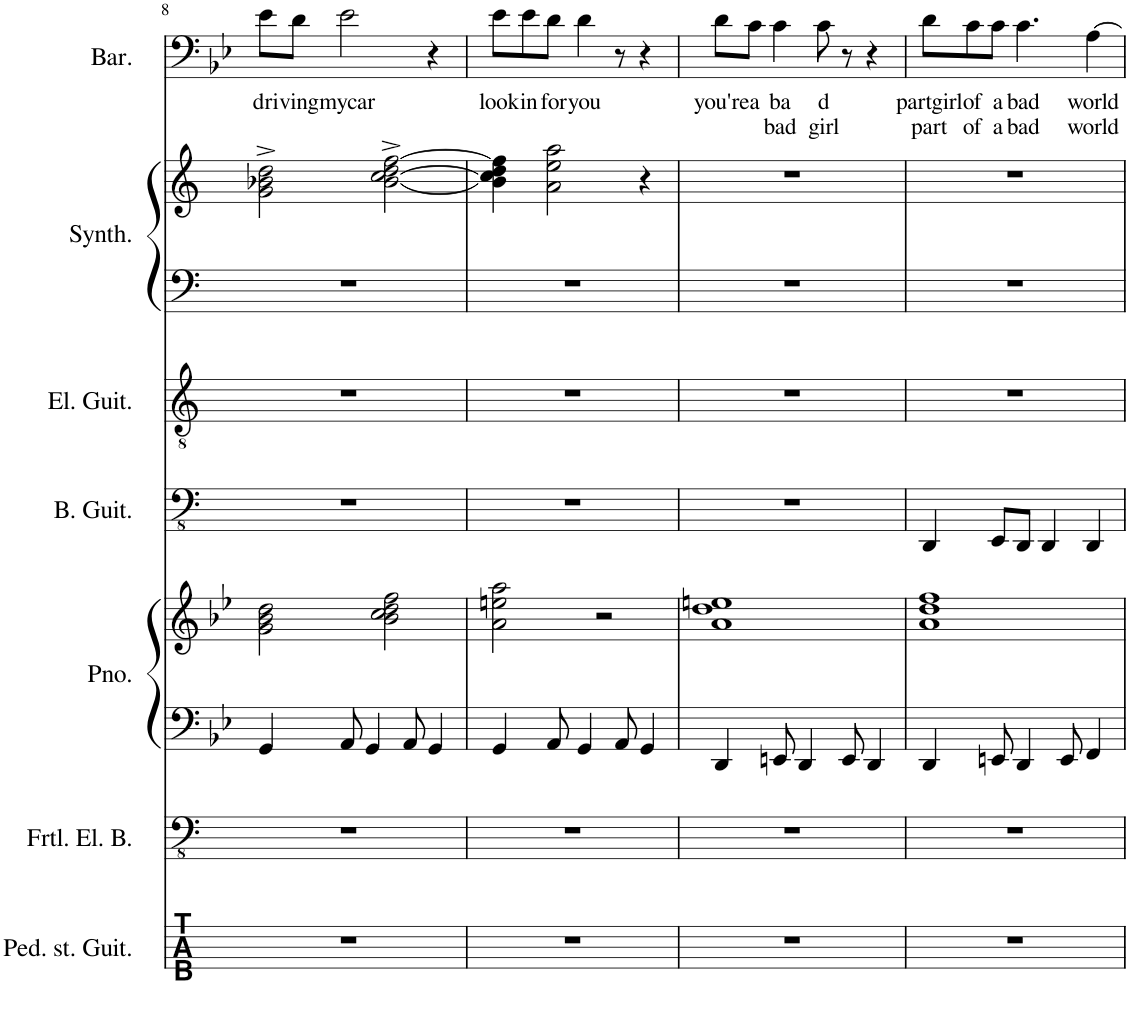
**kern	**kern	**kern	**kern	**kern	**kern	**kern	**kern	**kern	**text	**text
*part7	*part6	*part5	*part5	*part4	*part3	*part2	*part2	*part1	*part1	*part1
*staff9	*staff8	*staff7	*staff6	*staff5	*staff4	*staff3	*staff2	*staff1	*staff1	*staff1
*I"Pedal steel Guitar	*I"Fretless Electric Bass	*I"Piano	*	*I"Bass Guitar	*I"Electric Guitar	*I"Keyboard Synthesizer	*	*I"Baritone	*	*
*I'Ped. st. Guit.	*I'Frtl. El. B.	*I'Pno.	*	*I'B. Guit.	*I'El. Guit.	*I'Synth.	*	*I'Bar.	*	*
!!LO:PB:g=z
*	*clefFv4	*clefF4	*clefG2	*clefFv4	*clefGv2	*clefF4	*clefG2	*clefF4	*	*
*k[]	*k[]	*k[b-e-]	*k[b-e-]	*k[]	*k[]	*k[]	*k[]	*k[b-e-]	*	*
*M4/4	*M4/4	*M4/4	*M4/4	*M4/4	*M4/4	*M4/4	*M4/4	*M4/4	*	*
=8	=8	=8	=8	=8	=8	=8	=8	=8	=8	=8
!	!	!	!	!	!	!	!	!	!LO:LY:b	!
1r	1r	4GG/	2g\ 2b-\ 2dd\	1r	1r	1r	2g\^ 2b-X\^ 2dd\^	8e-\L	dri-	.
!	!	!	!	!	!	!	!	!	!LO:LY:b	!
.	.	.	.	.	.	.	.	8d\J	-ving	.
!	!	!	!	!	!	!	!	!	!LO:LY:b	!
.	.	8AA/	.	.	.	.	.	2e-\	mycar	.
.	.	4GG/	.	.	.	.	.	.	.	.
.	.	.	2b-\ 2cc\ 2dd\ 2ff\	.	.	.	[2b-\^ [2cc\^ 2dd\^ [2ff\^	.	.	.
.	.	8AA/	.	.	.	.	.	.	.	.
.	.	4GG/	.	.	.	.	.	4r	.	.
=9	=9	=9	=9	=9	=9	=9	=9	=9	=9	=9
!	!	!	!	!	!	!	!	!	!LO:LY:b	!
1r	1r	4GG/	2a\ 2een\ 2aa\	1r	1r	1r	4b-\] 4cc\] 4dd\ 4ff\]	8e-\L	look-	.
!	!	!	!	!	!	!	!	!	!LO:LY:b	!
.	.	.	.	.	.	.	.	8e-\	-in	.
!	!	!	!	!	!	!	!	!	!LO:LY:b	!
.	.	8AA/	.	.	.	.	2a\> 2ee\> 2aa\>	8d\J	for	.
!	!	!	!	!	!	!	!	!	!LO:LY:b	!
.	.	4GG/	.	.	.	.	.	4d\	you	.
.	.	.	2r	.	.	.	.	.	.	.
.	.	8AA/	.	.	.	.	.	8r	.	.
.	.	4GG/	.	.	.	.	4r	4r	.	.
=10	=10	=10	=10	=10	=10	=10	=10	=10	=10	=10
!	!	!	!	!	!	!	!	!	!LO:LY:b	!
1r	1r	4DD/	1a 1dd 1een	1r	1r	1r	1r	8d\L	you're	.
!	!	!	!	!	!	!	!	!	!LO:LY:b	!
.	.	.	.	.	.	.	.	8c\J	a	.
!	!	!	!	!	!	!	!	!	!LO:LY:b	!LO:LY:b
.	.	8EEn/	.	.	.	.	.	4c\	ba	bad
.	.	4DD/	.	.	.	.	.	.	.	.
!	!	!	!	!	!	!	!	!	!LO:LY:b	!LO:LY:b
.	.	.	.	.	.	.	.	8c\	d	girl
.	.	8EE/	.	.	.	.	.	8r	.	.
.	.	4DD/	.	.	.	.	.	4r	.	.
=11	=11	=11	=11	=11	=11	=11	=11	=11	=11	=11
!	!	!	!	!	!	!	!	!	!LO:LY:b	!LO:LY:b
1r	1r	4DD/	1a 1dd 1ff	4DDD/	1r	1r	1r	8d\L	partgirl	part
!	!	!	!	!	!	!	!	!	!LO:LY:b	!LO:LY:b
.	.	.	.	.	.	.	.	8c\	of	of
!	!	!	!	!	!	!	!	!	!LO:LY:b	!LO:LY:b
.	.	8EEn/	.	8EEE/L	.	.	.	8c\J	a	a
!	!	!	!	!	!	!	!	!	!LO:LY:b	!LO:LY:b
.	.	4DD/	.	8DDD/J	.	.	.	4.c\	bad	bad
.	.	.	.	4DDD/	.	.	.	.	.	.
.	.	8EE/	.	.	.	.	.	.	.	.
!	!	!	!	!	!	!	!	!	!LO:LY:b	!LO:LY:b
.	.	4FF/	.	4DDD/	.	.	.	[4A\	world	world
=	=	=	=	=	=	=	=	=	=	=
*-	*-	*-	*-	*-	*-	*-	*-	*-	*-	*-
